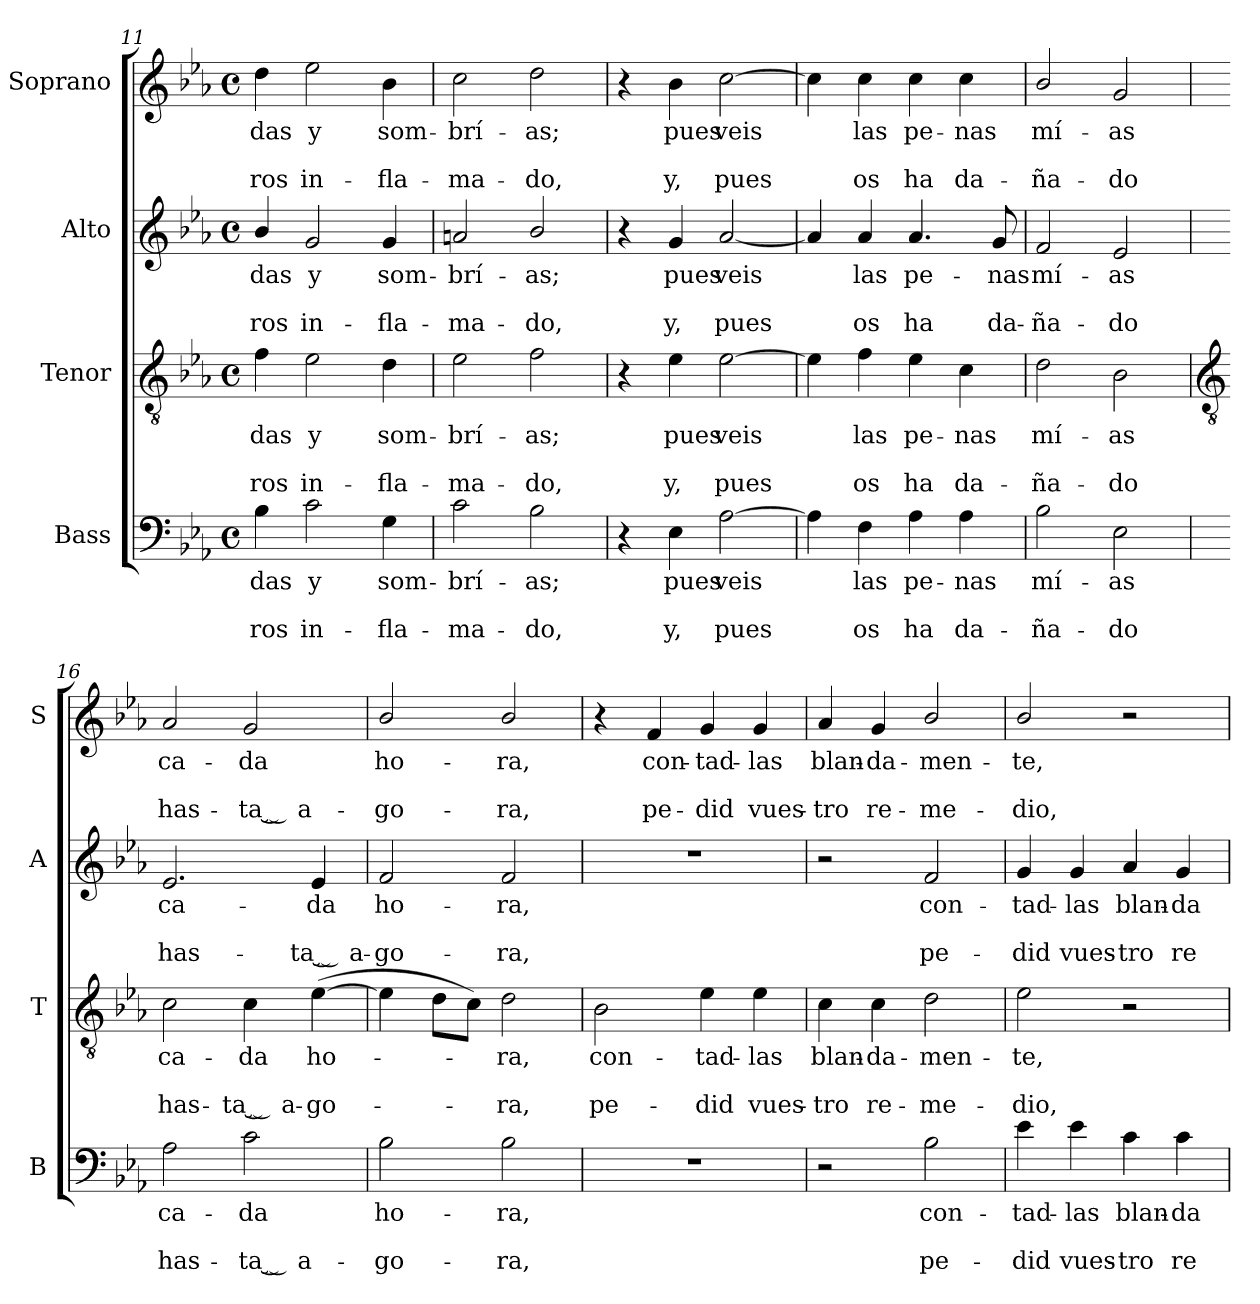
**kern	**text	**text	**text	**kern	**text	**text	**text	**kern	**text	**text	**text	**kern	**text	**text	**text
*part4	*part4	*part4	*part4	*part3	*part3	*part3	*part3	*part2	*part2	*part2	*part2	*part1	*part1	*part1	*part1
*staff4	*staff4	*staff4	*staff4	*staff3	*staff3	*staff3	*staff3	*staff2	*staff2	*staff2	*staff2	*staff1	*staff1	*staff1	*staff1
*I"Bass	*	*	*	*I"Tenor	*	*	*	*I"Alto	*	*	*	*I"Soprano	*	*	*
*I'B	*	*	*	*I'T	*	*	*	*I'A	*	*	*	*I'S	*	*	*
*clefF4	*	*	*	*clefGv2	*	*	*	*clefG2	*	*	*	*clefG2	*	*	*
*k[b-e-a-]	*	*	*	*k[b-e-a-]	*	*	*	*k[b-e-a-]	*	*	*	*k[b-e-a-]	*	*	*
*E-:	*	*	*	*E-:	*	*	*	*E-:	*	*	*	*E-:	*	*	*
*M4/4	*	*	*	*M4/4	*	*	*	*M4/4	*	*	*	*M4/4	*	*	*
*met(c)	*	*	*	*met(c)	*	*	*	*met(c)	*	*	*	*met(c)	*	*	*
=11	=11	=11	=11	=11	=11	=11	=11	=11	=11	=11	=11	=11	=11	=11	=11
!	!LO:LY:b	!	!LO:LY:b	!	!LO:LY:b	!	!LO:LY:b	!	!LO:LY:b	!	!LO:LY:b	!	!LO:LY:b	!	!LO:LY:b
4B-	-das	.	ros	4f	-das	.	ros	4b-/	-das	.	ros	4dd	-das	.	ros
!	!LO:LY:b	!	!LO:LY:b	!	!LO:LY:b	!	!LO:LY:b	!	!LO:LY:b	!	!LO:LY:b	!	!LO:LY:b	!	!LO:LY:b
2c	y	.	in-	2e-	y	.	in-	2g	y	.	in-	2ee-	y	.	in-
!	!LO:LY:b	!	!LO:LY:b	!	!LO:LY:b	!	!LO:LY:b	!	!LO:LY:b	!	!LO:LY:b	!	!LO:LY:b	!	!LO:LY:b
4G	-som-	.	-fla-	4d	-som-	.	-fla-	4g	-som-	.	-fla-	4b-	-som-	.	-fla-
=12	=12	=12	=12	=12	=12	=12	=12	=12	=12	=12	=12	=12	=12	=12	=12
!	!LO:LY:b	!	!LO:LY:b	!	!LO:LY:b	!	!LO:LY:b	!	!LO:LY:b	!	!LO:LY:b	!	!LO:LY:b	!	!LO:LY:b
2c	-brí-	.	-ma-	2e-	-brí-	.	-ma-	2an	-brí-	.	-ma-	2cc	-brí-	.	-ma-
!	!LO:LY:b	!	!LO:LY:b	!	!LO:LY:b	!	!LO:LY:b	!	!LO:LY:b	!	!LO:LY:b	!	!LO:LY:b	!	!LO:LY:b
2B-	-as;	.	do,	2f	-as;	.	do,	2b-/	-as;	.	do,	2dd	-as;	.	do,
=13	=13	=13	=13	=13	=13	=13	=13	=13	=13	=13	=13	=13	=13	=13	=13
4r	.	.	.	4r	.	.	.	4r	.	.	.	4r	.	.	.
!	!LO:LY:b	!	!LO:LY:b	!	!LO:LY:b	!	!LO:LY:b	!	!LO:LY:b	!	!LO:LY:b	!	!LO:LY:b	!	!LO:LY:b
4E-	pues	.	y,	4e-	pues	.	y,	4g	pues	.	y,	4b-	pues	.	y,
!	!LO:LY:b	!	!LO:LY:b	!	!LO:LY:b	!	!LO:LY:b	!	!LO:LY:b	!	!LO:LY:b	!	!LO:LY:b	!	!LO:LY:b
[2A-	veis	.	pues	[2e-	veis	.	pues	[2a-	veis	.	pues	[2cc	veis	.	pues
=14	=14	=14	=14	=14	=14	=14	=14	=14	=14	=14	=14	=14	=14	=14	=14
4A-]	.	.	.	4e-]	.	.	.	4a-]	.	.	.	4cc]	.	.	.
!	!LO:LY:b	!	!LO:LY:b	!	!LO:LY:b	!	!LO:LY:b	!	!LO:LY:b	!	!LO:LY:b	!	!LO:LY:b	!	!LO:LY:b
4F	las	.	os	4f	las	.	os	4a-	las	.	os	4cc	las	.	os
!	!LO:LY:b	!	!LO:LY:b	!	!LO:LY:b	!	!LO:LY:b	!	!LO:LY:b	!	!LO:LY:b	!	!LO:LY:b	!	!LO:LY:b
4A-	pe-	.	-ha	4e-	pe-	.	-ha	4.a-	pe-	.	-ha	4cc	pe-	.	-ha
!	!LO:LY:b	!	!LO:LY:b	!	!LO:LY:b	!	!LO:LY:b	!	!	!	!	!	!LO:LY:b	!	!LO:LY:b
4A-	nas	.	da-	4c	nas	.	da-	.	.	.	.	4cc	nas	.	da-
!	!	!	!	!	!	!	!	!	!LO:LY:b	!	!LO:LY:b	!	!	!	!
.	.	.	.	.	.	.	.	8g	nas	.	da-	.	.	.	.
=15	=15	=15	=15	=15	=15	=15	=15	=15	=15	=15	=15	=15	=15	=15	=15
!	!LO:LY:b	!	!LO:LY:b	!	!LO:LY:b	!	!LO:LY:b	!	!LO:LY:b	!	!LO:LY:b	!	!LO:LY:b	!	!LO:LY:b
2B-	-mí-	.	-ña-	2d	-mí-	.	-ña-	2f	-mí-	.	-ña-	2b-/	-mí-	.	-ña-
!	!LO:LY:b	!	!LO:LY:b	!	!LO:LY:b	!	!LO:LY:b	!	!LO:LY:b	!	!LO:LY:b	!	!LO:LY:b	!	!LO:LY:b
2E-	-as	.	do	2B-	-as	.	do	2e-	-as	.	do	2g	-as	.	do
!!LO:LB:g=z
=16	=16	=16	=16	=16	=16	=16	=16	=16	=16	=16	=16	=16	=16	=16	=16
*	*	*	*	*clefGv2	*	*	*	*	*	*	*	*	*	*	*
!	!LO:LY:b	!	!LO:LY:b	!	!LO:LY:b	!	!LO:LY:b	!	!LO:LY:b	!	!LO:LY:b	!	!LO:LY:b	!	!LO:LY:b
2A-	ca-	.	-has-	2c	ca-	.	-has-	2.e-	ca-	.	-has-	2a-	ca-	.	-has-
!	!LO:LY:b	!	!LO:LY:b	!	!LO:LY:b	!	!LO:LY:b	!	!	!	!	!	!LO:LY:b	!	!LO:LY:b
2c	-da	.	ta ̮ a-	4c	-da	.	ta ̮ a-	.	.	.	.	2g	-da	.	ta ̮ a-
!	!	!	!	!	!LO:LY:b	!	!LO:LY:b	!	!LO:LY:b	!	!LO:LY:b	!	!	!	!
.	.	.	.	(>[4e-	-ho-	.	go-	4e-	-da	.	ta ̮ a-	.	.	.	.
=17	=17	=17	=17	=17	=17	=17	=17	=17	=17	=17	=17	=17	=17	=17	=17
!	!LO:LY:b	!	!LO:LY:b	!	!	!	!	!	!LO:LY:b	!	!LO:LY:b	!	!LO:LY:b	!	!LO:LY:b
2B-	-ho-	.	-go-	4e-]	.	.	.	2f	-ho-	.	-go-	2b-/	-ho-	.	-go-
.	.	.	.	8dL	.	.	.	.	.	.	.	.	.	.	.
.	.	.	.	8cJ)	.	.	.	.	.	.	.	.	.	.	.
!	!LO:LY:b	!	!LO:LY:b	!	!LO:LY:b	!	!LO:LY:b	!	!LO:LY:b	!	!LO:LY:b	!	!LO:LY:b	!	!LO:LY:b
2B-	-ra,	.	ra,	2d	ra,	.	ra,	2f	-ra,	.	ra,	2b-/	-ra,	.	ra,
=18	=18	=18	=18	=18	=18	=18	=18	=18	=18	=18	=18	=18	=18	=18	=18
!	!	!	!	!	!LO:LY:b	!	!LO:LY:b	!	!	!	!	!	!	!	!
1r	.	.	.	2B-	con-	.	-pe-	1r	.	.	.	4r	.	.	.
!	!	!	!	!	!	!	!	!	!	!	!	!	!LO:LY:b	!	!LO:LY:b
.	.	.	.	.	.	.	.	.	.	.	.	4f	con-	.	-pe-
!	!	!	!	!	!LO:LY:b	!	!LO:LY:b	!	!	!	!	!	!LO:LY:b	!	!LO:LY:b
.	.	.	.	4e-	-tad-	.	-did	.	.	.	.	4g	-tad-	.	-did
!	!	!	!	!	!LO:LY:b	!	!LO:LY:b	!	!	!	!	!	!LO:LY:b	!	!LO:LY:b
.	.	.	.	4e-	las	.	vues-	.	.	.	.	4g	las	.	vues-
=19	=19	=19	=19	=19	=19	=19	=19	=19	=19	=19	=19	=19	=19	=19	=19
!	!	!	!	!	!LO:LY:b	!	!LO:LY:b	!	!	!	!	!	!LO:LY:b	!	!LO:LY:b
2r	.	.	.	4c	-blan-	.	-tro	2r	.	.	.	4a-	-blan-	.	-tro
!	!	!	!	!	!LO:LY:b	!	!LO:LY:b	!	!	!	!	!	!LO:LY:b	!	!LO:LY:b
.	.	.	.	4c	da-	.	-re-	.	.	.	.	4g	da-	.	-re-
!	!LO:LY:b	!	!LO:LY:b	!	!LO:LY:b	!	!LO:LY:b	!	!LO:LY:b	!	!LO:LY:b	!	!LO:LY:b	!	!LO:LY:b
2B-	con-	.	-pe-	2d	-men-	.	-me-	2f	con-	.	-pe-	2b-/	-men-	.	-me-
=20	=20	=20	=20	=20	=20	=20	=20	=20	=20	=20	=20	=20	=20	=20	=20
!	!LO:LY:b	!	!LO:LY:b	!	!LO:LY:b	!	!LO:LY:b	!	!LO:LY:b	!	!LO:LY:b	!	!LO:LY:b	!	!LO:LY:b
4e-	-tad-	.	-did	2e-	-te,	.	dio,	4g	-tad-	.	-did	2b-/	-te,	.	dio,
!	!LO:LY:b	!	!LO:LY:b	!	!	!	!	!	!LO:LY:b	!	!LO:LY:b	!	!	!	!
4e-	las	.	vues-	.	.	.	.	4g	las	.	vues-	.	.	.	.
!	!LO:LY:b	!	!LO:LY:b	!	!	!	!	!	!LO:LY:b	!	!LO:LY:b	!	!	!	!
4c	-blan-	.	-tro	2r	.	.	.	4a-	-blan-	.	-tro	2r	.	.	.
!	!LO:LY:b	!	!LO:LY:b	!	!	!	!	!	!LO:LY:b	!	!LO:LY:b	!	!	!	!
4c	da-	.	-re-	.	.	.	.	4g	da-	.	-re-	.	.	.	.
=	=	=	=	=	=	=	=	=	=	=	=	=	=	=	=
*-	*-	*-	*-	*-	*-	*-	*-	*-	*-	*-	*-	*-	*-	*-	*-
